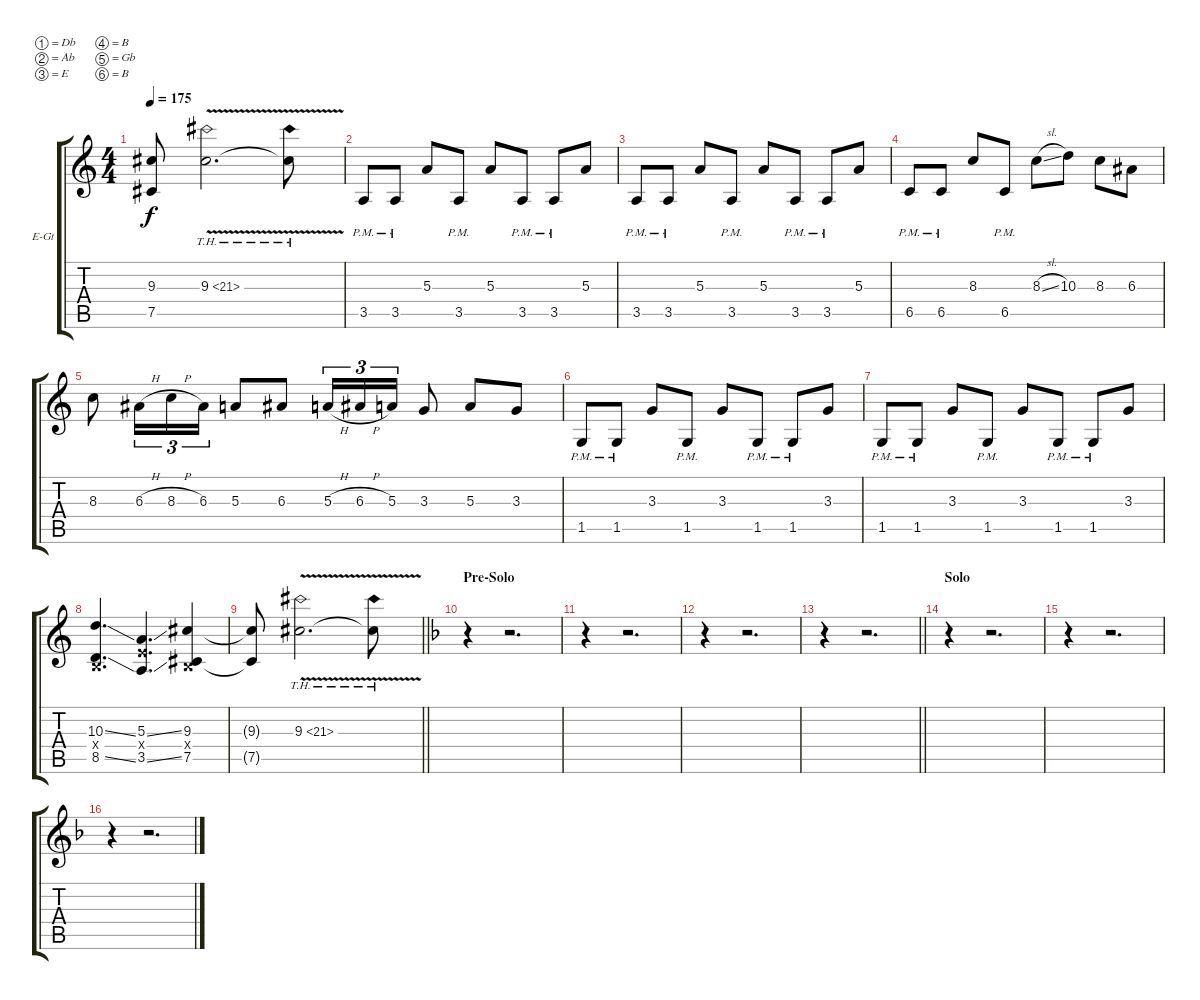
\bracketExtendMode groupsimilarinstruments
\firstSystemTrackNameOrientation horizontal
\otherSystemsTrackNameOrientation horizontal
\track ("Jim Root: Improvised Chorus" "E-Gt") {instrument distortionguitar}
\staff {score tabs}
\tuning (Db4 Ab3 E3 B2 Gb2 B1)
\ts (4 4)
\tempo 175
\clef g2
\ks c
(9.3{t} 7.5{t}).8{dy f} 9.3{th 12 v}.2{d} 9.3{th 12 v t}.8 |
3.5{pm}.8 3.5{pm}.8 5.3.8 3.5{pm}.8 5.3.8 3.5{pm}.8 3.5{pm}.8 5.3.8 |
3.5{pm}.8 3.5{pm}.8 5.3.8 3.5{pm}.8 5.3.8 3.5{pm}.8 3.5{pm}.8 5.3.8 |
6.5{pm}.8 6.5{pm}.8 8.3.8 6.5{pm}.8 8.3{sl}.8 10.3.8 8.3.8 6.3.8 |
8.3.8 6.3{h}.16{tu (3 2)} 8.3{h}.16{tu (3 2)} 6.3.16{tu (3 2)} 5.3.8 6.3.8 5.3{h}.16{tu (3 2)} 6.3{h}.16{tu (3 2)} 5.3.16{tu (3 2)} 3.3.8 5.3.8 3.3.8 |
1.5{pm}.8 1.5{pm}.8 3.3.8 1.5{pm}.8 3.3.8 1.5{pm}.8 1.5{pm}.8 3.3.8 |
1.5{pm}.8 1.5{pm}.8 3.3.8 1.5{pm}.8 3.3.8 1.5{pm}.8 1.5{pm}.8 3.3.8 |
(10.3{ss} 0.4{x} 8.5{ss}).4{d} (5.3{ss} 5.4{x} 3.5{ss}).4{d} (9.3 0.4{x} 7.5).4 |
\barLineRight lightlight
(9.3{t} 7.5{t}).8 9.3{th 12 v}.2{d} 9.3{th 12 v t}.8 |
\section ("" "Pre-Solo")
\ks f
r.4 r.2{d} |
r.4 r.2{d} |
r.4 r.2{d} |
\barLineRight lightlight
r.4 r.2{d} |
\section ("" "Solo")
r.4 r.2{d} |
r.4 r.2{d} |
r.4 r.2{d}
